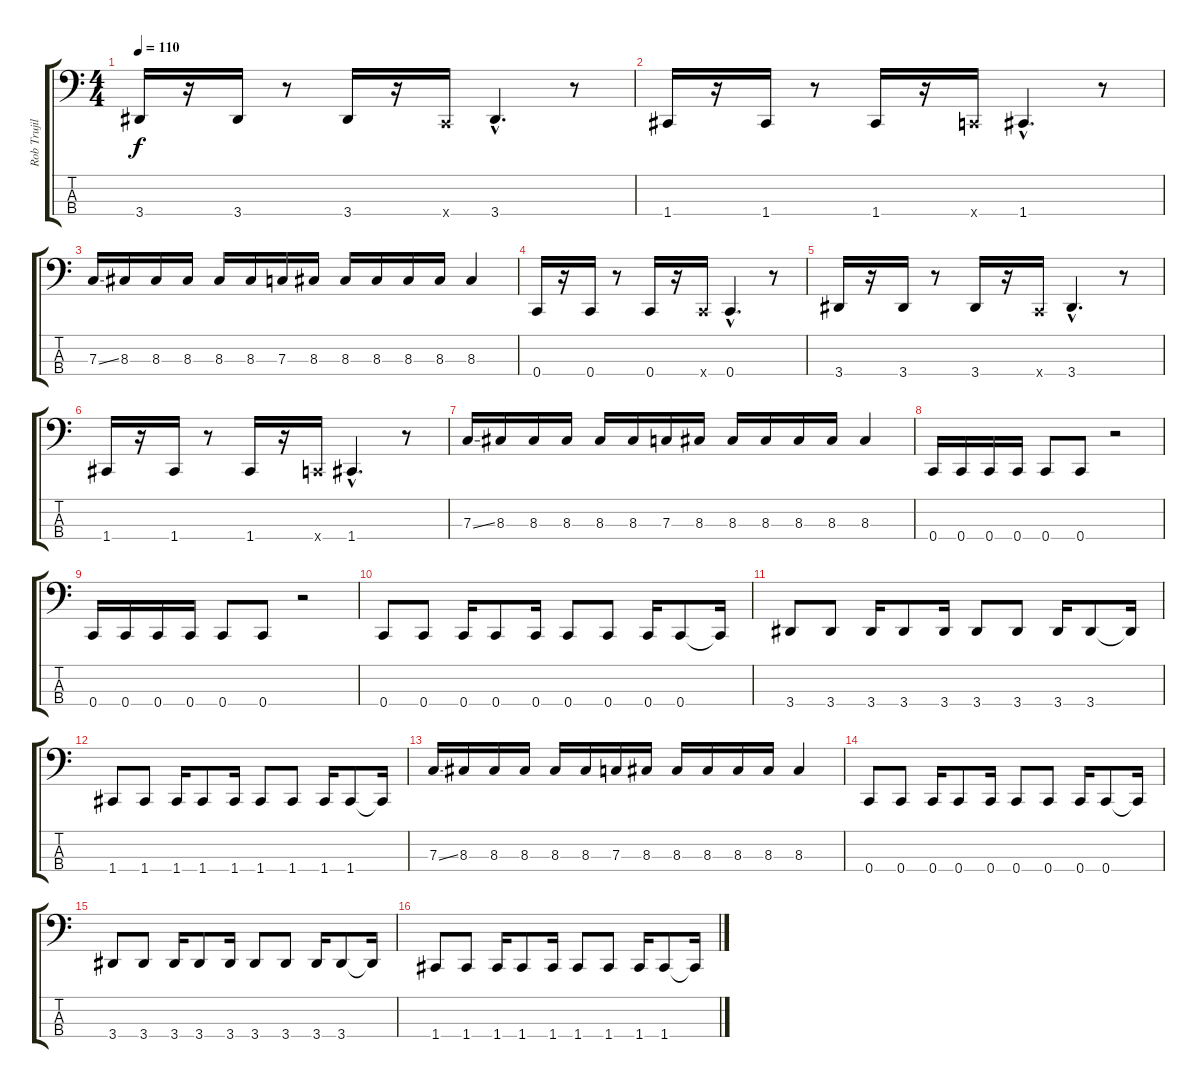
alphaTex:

\track ("Rob Trujillo" "Rob Trujil") {instrument electricbassfinger}
\staff {score tabs}
\tuning (Eb2 Bb1 F1 C1) {hide}
\ts (4 4)
\tempo 110
\clef f4
\ks c
3.4.16{dy f} r.16 3.4.16 r.8 3.4.16 r.16 0.4{x}.16 3.4{hac}.4{d} r.8 |
1.4.16 r.16 1.4.16 r.8 1.4.16 r.16 0.4{x}.16 1.4{hac}.4{d} r.8 |
7.3{ss}.16 8.3.16 8.3.16 8.3.16 8.3.16 8.3.16 7.3.16 8.3.16 8.3.16 8.3.16 8.3.16 8.3.16 8.3.4 |
0.4.16 r.16 0.4.16 r.8 0.4.16 r.16 0.4{x}.16 0.4{hac}.4{d} r.8 |
3.4.16 r.16 3.4.16 r.8 3.4.16 r.16 0.4{x}.16 3.4{hac}.4{d} r.8 |
1.4.16 r.16 1.4.16 r.8 1.4.16 r.16 0.4{x}.16 1.4{hac}.4{d} r.8 |
7.3{ss}.16 8.3.16 8.3.16 8.3.16 8.3.16 8.3.16 7.3.16 8.3.16 8.3.16 8.3.16 8.3.16 8.3.16 8.3.4 |
0.4.16 0.4.16 0.4.16 0.4.16 0.4.8 0.4.8 r.2 |
0.4.16 0.4.16 0.4.16 0.4.16 0.4.8 0.4.8 r.2 |
0.4.8 0.4.8 0.4.16 0.4.8 0.4.16 0.4.8 0.4.8 0.4.16 0.4.8 0.4{t}.16 |
3.4.8 3.4.8 3.4.16 3.4.8 3.4.16 3.4.8 3.4.8 3.4.16 3.4.8 3.4{t}.16 |
1.4.8 1.4.8 1.4.16 1.4.8 1.4.16 1.4.8 1.4.8 1.4.16 1.4.8 1.4{t}.16 |
7.3{ss}.16 8.3.16 8.3.16 8.3.16 8.3.16 8.3.16 7.3.16 8.3.16 8.3.16 8.3.16 8.3.16 8.3.16 8.3.4 |
0.4.8 0.4.8 0.4.16 0.4.8 0.4.16 0.4.8 0.4.8 0.4.16 0.4.8 0.4{t}.16 |
3.4.8 3.4.8 3.4.16 3.4.8 3.4.16 3.4.8 3.4.8 3.4.16 3.4.8 3.4{t}.16 |
1.4.8 1.4.8 1.4.16 1.4.8 1.4.16 1.4.8 1.4.8 1.4.16 1.4.8 1.4{t}.16
